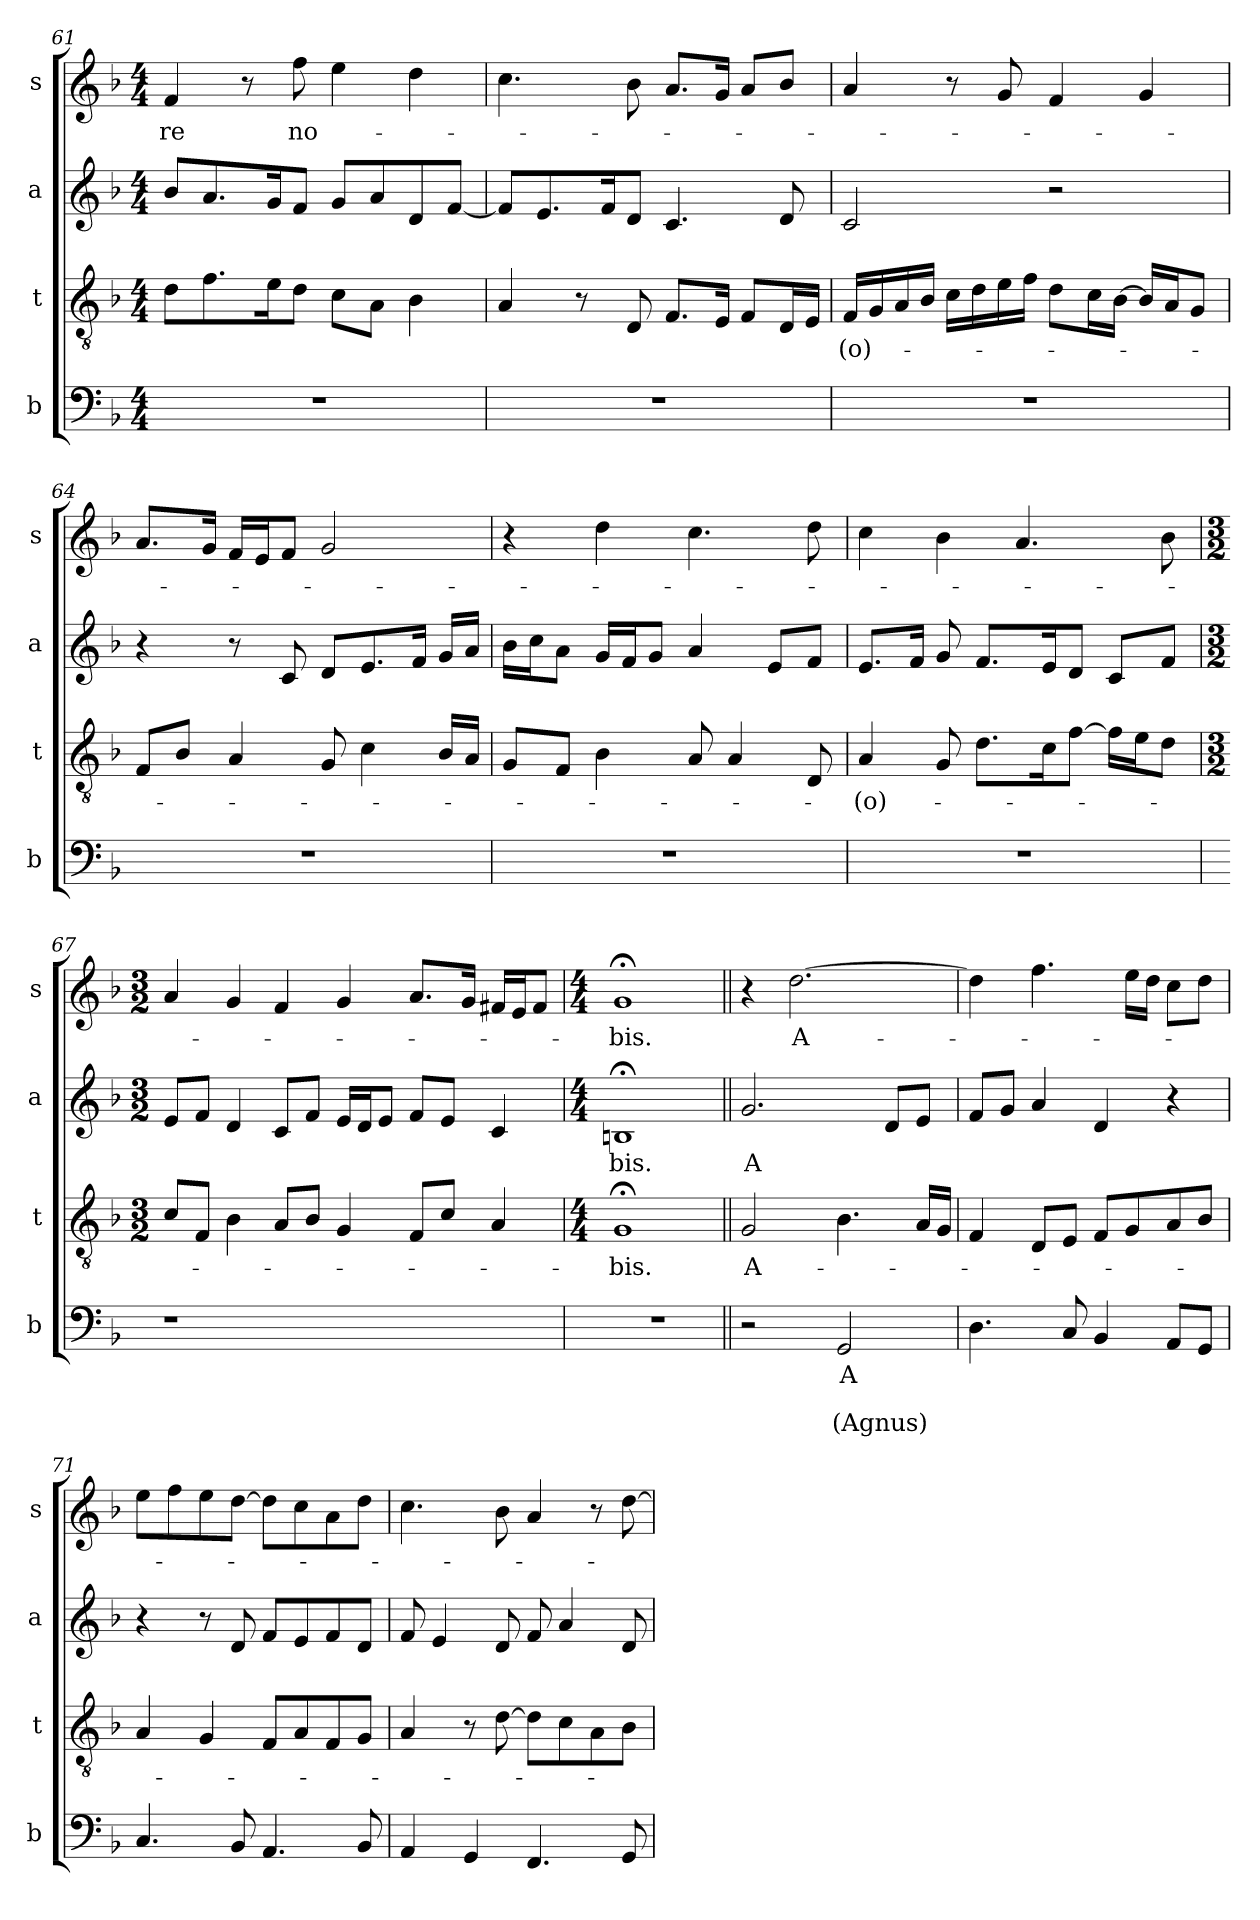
**kern	**text	**text	**text	**kern	**text	**kern	**text	**kern	**text
*part4	*part4	*part4	*part4	*part3	*part3	*part2	*part2	*part1	*part1
*staff4	*staff4	*staff4	*staff4	*staff3	*staff3	*staff2	*staff2	*staff1	*staff1
*I"b	*	*	*	*I"t	*	*I"a	*	*I"s	*
*I'b	*	*	*	*I't	*	*I'a	*	*I's	*
*clefF4	*	*	*	*clefGv2	*	*clefG2	*	*clefG2	*
*ITrd-1c-1	*	*	*	*ITrd-1c-1	*	*ITrd-1c-1	*	*ITrd-1c-1	*
*k[b-e-a-d-g-c-]	*	*	*	*k[b-e-a-d-g-c-]	*	*k[b-e-a-d-g-c-]	*	*k[b-e-a-d-g-c-]	*
*G-:	*	*	*	*G-:	*	*G-:	*	*G-:	*
*M4/4	*	*	*	*M4/4	*	*M4/4	*	*M4/4	*
=61	=61	=61	=61	=61	=61	=61	=61	=61	=61
!	!	!	!	!	!	!	!	!	!LO:LY:b
1r	.	.	.	8e-\L	.	8cc-/L	.	4g-/	-re
.	.	.	.	8.g-\	.	8.b-/	.	.	.
.	.	.	.	.	.	.	.	8r	.
.	.	.	.	16f\k	.	16a-/k	.	.	.
!	!	!	!	!	!	!	!	!	!LO:LY:b
.	.	.	.	8e-\J	.	8g-/J	.	8gg-\	no-
.	.	.	.	8d-\L	.	8a-/L	.	4ff\	.
.	.	.	.	8B-\J	.	8b-/	.	.	.
.	.	.	.	4c-\	.	8e-/	.	4ee-\	.
.	.	.	.	.	.	[8g-/J	.	.	.
=62	=62	=62	=62	=62	=62	=62	=62	=62	=62
1r	.	.	.	4B-/	.	8g-/L]	.	4.dd-\	.
.	.	.	.	.	.	8.f/	.	.	.
.	.	.	.	8r	.	.	.	.	.
.	.	.	.	.	.	16g-/k	.	.	.
.	.	.	.	8E-/	.	8e-/J	.	8cc-\	.
.	.	.	.	8.G-/L	.	4.d-/	.	8.b-/L	.
.	.	.	.	16F/Jk	.	.	.	16a-/Jk	.
.	.	.	.	8G-/L	.	.	.	8b-/L	.
.	.	.	.	16E-/L	.	8e-/	.	8cc-/J	.
.	.	.	.	16F/JJ	.	.	.	.	.
!!LO:LB:g=z
=63	=63	=63	=63	=63	=63	=63	=63	=63	=63
!	!	!	!	!	!LO:LY:b	!	!	!	!
1r	.	.	.	16G-/LL	-(o)-	2d-/	.	4b-/	.
.	.	.	.	16A-/	.	.	.	.	.
.	.	.	.	16B-/	.	.	.	.	.
.	.	.	.	16c-/JJ	.	.	.	.	.
.	.	.	.	16d-\LL	.	.	.	8r	.
.	.	.	.	16e-\	.	.	.	.	.
.	.	.	.	16f\	.	.	.	8a-/	.
.	.	.	.	16g-\JJ	.	.	.	.	.
.	.	.	.	8e-\L	.	2r	.	4g-/	.
.	.	.	.	16d-\L	.	.	.	.	.
.	.	.	.	[16c-\JJ	.	.	.	.	.
.	.	.	.	16c-/LL]	.	.	.	4a-/	.
.	.	.	.	16B-/J	.	.	.	.	.
.	.	.	.	8A-/J	.	.	.	.	.
=64	=64	=64	=64	=64	=64	=64	=64	=64	=64
1r	.	.	.	8G-/L	.	4r	.	8.b-/L	.
.	.	.	.	8c-/J	.	.	.	.	.
.	.	.	.	.	.	.	.	16a-/Jk	.
.	.	.	.	4B-/	.	8r	.	16g-/LL	.
.	.	.	.	.	.	.	.	16f/J	.
.	.	.	.	.	.	8d-/	.	8g-/J	.
.	.	.	.	8A-/	.	8e-/L	.	2a-/	.
.	.	.	.	4d-\	.	8.f/	.	.	.
.	.	.	.	.	.	16g-/Jk	.	.	.
.	.	.	.	16c-/LL	.	16a-/LL	.	.	.
.	.	.	.	16B-/JJ	.	16b-/JJ	.	.	.
=65	=65	=65	=65	=65	=65	=65	=65	=65	=65
1r	.	.	.	8A-/L	.	16cc-\LL	.	4r	.
.	.	.	.	.	.	16dd-\J	.	.	.
.	.	.	.	8G-/J	.	8b-\J	.	.	.
.	.	.	.	4c-\	.	16a-/LL	.	4ee-\	.
.	.	.	.	.	.	16g-/J	.	.	.
.	.	.	.	.	.	8a-/J	.	.	.
.	.	.	.	8B-/	.	4b-/	.	4.dd-\	.
.	.	.	.	4B-/	.	.	.	.	.
.	.	.	.	.	.	8f/L	.	.	.
.	.	.	.	8E-/	.	8g-/J	.	8ee-\	.
!!LO:PB:g=z
=66	=66	=66	=66	=66	=66	=66	=66	=66	=66
!	!	!	!	!	!LO:LY:b	!	!	!	!
1r	.	.	.	4B-/	-(o)-	8.f/L	.	4dd-\	.
.	.	.	.	.	.	16g-/Jk	.	.	.
.	.	.	.	8A-/	.	8a-/	.	4cc-\	.
.	.	.	.	8.e-\L	.	8.g-/L	.	.	.
.	.	.	.	.	.	.	.	4.b-/	.
.	.	.	.	16d-\k	.	16f/k	.	.	.
.	.	.	.	[8g-\J	.	8e-/J	.	.	.
.	.	.	.	16g-\LL]	.	8d-/L	.	.	.
.	.	.	.	16f\J	.	.	.	.	.
.	.	.	.	8e-\J	.	8g-/J	.	8cc-\	.
=67	=67	=67	=67	=67	=67	=67	=67	=67	=67
*	*	*	*	*M3/2	*	*M3/2	*	*M3/2	*
1r	.	.	.	8d-/L	.	8f/L	.	4b-/	.
.	.	.	.	8G-/J	.	8g-/J	.	.	.
.	.	.	.	4c-\	.	4e-/	.	4a-/	.
.	.	.	.	8B-/L	.	8d-/L	.	4g-/	.
.	.	.	.	8c-/J	.	8g-/J	.	.	.
.	.	.	.	4A-/	.	16f/LL	.	4a-/	.
.	.	.	.	.	.	16e-/J	.	.	.
.	.	.	.	.	.	8f/J	.	.	.
2ryy	.	.	.	8G-/L	.	8g-/L	.	8.b-/L	.
.	.	.	.	8d-/J	.	8f/J	.	.	.
.	.	.	.	.	.	.	.	16a-/Jk	.
.	.	.	.	4B-/	.	4d-/	.	16gn/LL	.
.	.	.	.	.	.	.	.	16f/J	.
.	.	.	.	.	.	.	.	8g/J	.
=68	=68	=68	=68	=68	=68	=68	=68	=68	=68
*	*	*	*	*M4/4	*	*M4/4	*	*M4/4	*
!	!	!	!	!	!LO:LY:b	!	!LO:LY:b	!	!LO:LY:b
1r	.	.	.	1A-;	-bis.	1cn;	-bis.	1a-;	-bis.
!!LO:LB:g=z
=69||	=69||	=69||	=69||	=69||	=69||	=69||	=69||	=69||	=69||
!	!	!	!	!	!LO:LY:b	!	!LO:LY:b	!	!
2r	.	.	.	2A-/	A-	2.a-/	A	4r	.
!	!	!	!	!	!	!	!	!	!LO:LY:b
.	.	.	.	.	.	.	.	[2.ee-\	A-
!	!LO:LY:b	!	!LO:LY:b	!	!	!	!	!	!
2AA-/	A	.	(A­gnus)	4.c-\	.	.	.	.	.
.	.	.	.	.	.	8e-/L	.	.	.
.	.	.	.	16B-/LL	.	8f/J	.	.	.
.	.	.	.	16A-/JJ	.	.	.	.	.
=70	=70	=70	=70	=70	=70	=70	=70	=70	=70
4.E-\	.	.	.	4G-/	.	8g-/L	.	4ee-\]	.
.	.	.	.	.	.	8a-/J	.	.	.
.	.	.	.	8E-/L	.	4b-/	.	4.gg-\	.
8D-/	.	.	.	8F/J	.	.	.	.	.
4C-/	.	.	.	8G-/L	.	4e-/	.	.	.
.	.	.	.	8A-/	.	.	.	16ff\LL	.
.	.	.	.	.	.	.	.	16ee-\JJ	.
8BB-/L	.	.	.	8B-/	.	4r	.	8dd-\L	.
8AA-/J	.	.	.	8c-/J	.	.	.	8ee-\J	.
=71	=71	=71	=71	=71	=71	=71	=71	=71	=71
4.D-/	.	.	.	4B-/	.	4r	.	8ff\L	.
.	.	.	.	.	.	.	.	8gg-\	.
.	.	.	.	4A-/	.	8r	.	8ff\	.
8C-/	.	.	.	.	.	8e-/	.	[8ee-\J	.
4.BB-/	.	.	.	8G-/L	.	8g-/L	.	8ee-\L]	.
.	.	.	.	8B-/	.	8f/	.	8dd-\	.
.	.	.	.	8G-/	.	8g-/	.	8b-\	.
8C-/	.	.	.	8A-/J	.	8e-/J	.	8ee-\J	.
!!LO:LB:g=z
=72	=72	=72	=72	=72	=72	=72	=72	=72	=72
4BB-/	.	.	.	4B-/	.	8g-/	.	4.dd-\	.
.	.	.	.	.	.	4f/	.	.	.
4AA-/	.	.	.	8r	.	.	.	.	.
.	.	.	.	[8e-\	.	8e-/	.	8cc-\	.
4.GG-/	.	.	.	8e-\L]	.	8g-/	.	4b-/	.
.	.	.	.	8d-\	.	4b-/	.	.	.
.	.	.	.	8B-\	.	.	.	8r	.
8AA-/	.	.	.	8c-\J	.	8e-/	.	[8ee-\	.
=	=	=	=	=	=	=	=	=	=
*-	*-	*-	*-	*-	*-	*-	*-	*-	*-
